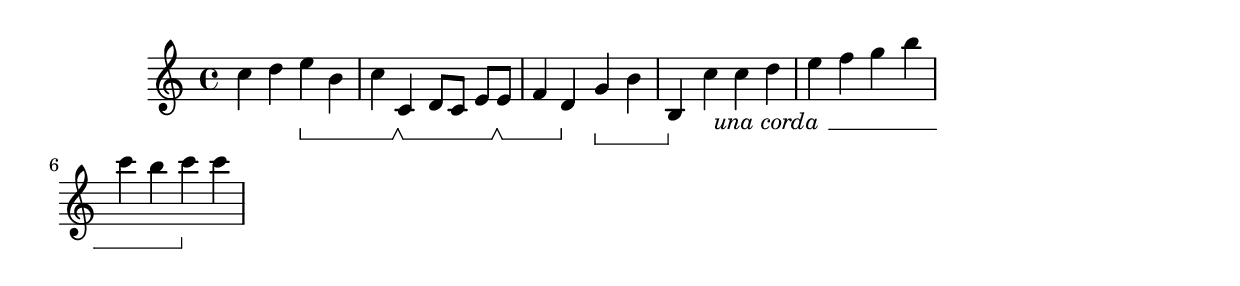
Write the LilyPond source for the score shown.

\version "2.12.0"

\header {

    texidoc = "The brackets of a piano pedal should start and end at
 the left side of the note. If a note is shared between two brackets,
 these ends are flared.

At a line-break, there are no vertical endings.  " }

\score {
     \relative c'' {
        \set Staff.pedalSustainStyle = #'bracket

        c4 d e \sustainOn b c c, \sustainOff \sustainOn  d8[ c]  e8[ 
	    e \sustainOff \sustainOn]  f4 d
        \sustainOff g \sustainOn b b, \sustainOff c'

        \set Staff.pedalUnaCordaStyle = #'mixed

        c4 d \unaCorda e f g
        b  | \break c b c \treCorde c
    }
    \layout { ragged-right = ##t }
}
